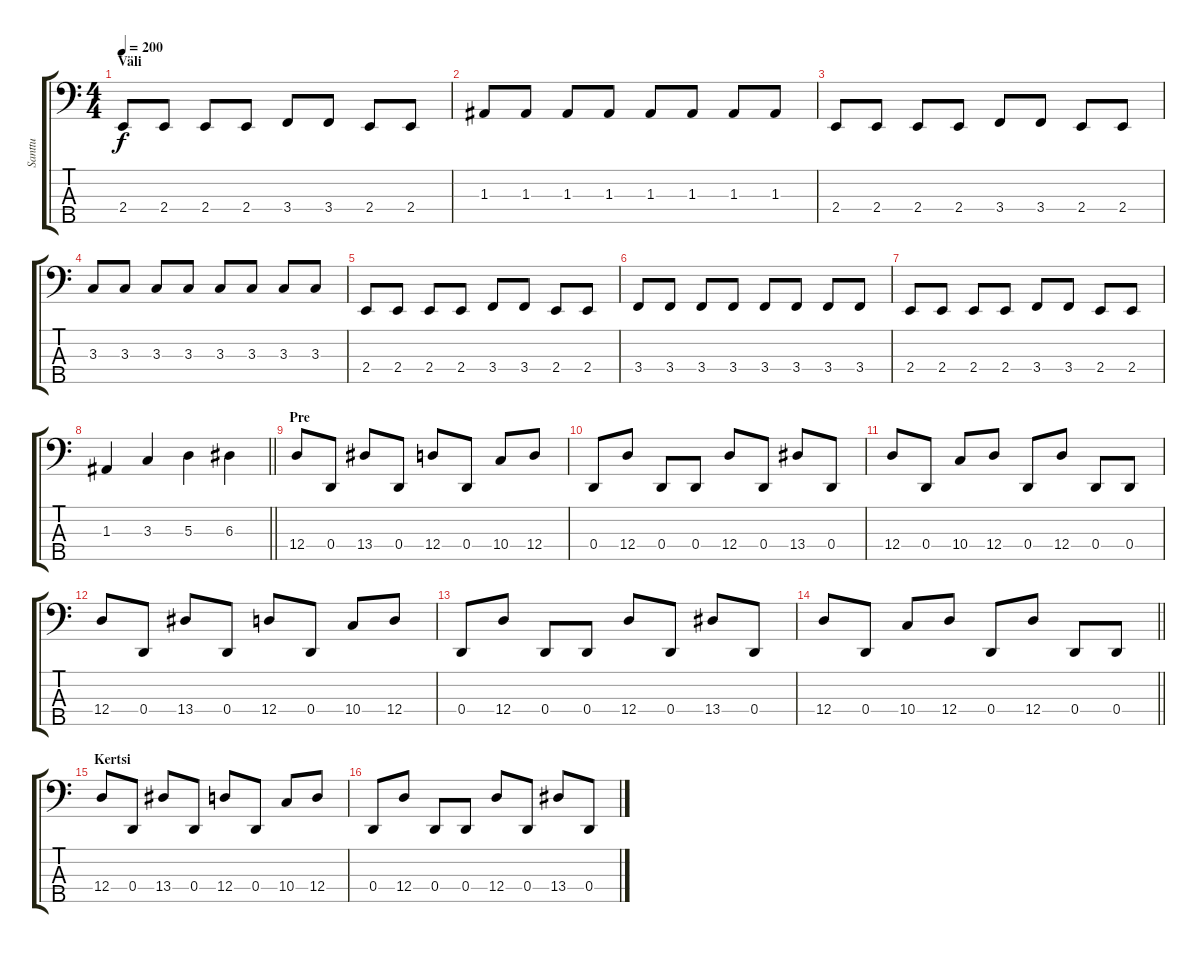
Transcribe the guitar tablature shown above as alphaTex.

\track ("Santtu" "Santtu") {instrument electricbasspick}
\staff {score tabs}
\tuning (G2 D2 A1 D1 A0) {hide}
\ts (4 4)
\section ("" "Väli")
\tempo 200
\clef f4
\ks c
2.4.8{dy f} 2.4.8 2.4.8 2.4.8 3.4.8 3.4.8 2.4.8 2.4.8 |
1.3.8 1.3.8 1.3.8 1.3.8 1.3.8 1.3.8 1.3.8 1.3.8 |
2.4.8 2.4.8 2.4.8 2.4.8 3.4.8 3.4.8 2.4.8 2.4.8 |
3.3.8 3.3.8 3.3.8 3.3.8 3.3.8 3.3.8 3.3.8 3.3.8 |
2.4.8 2.4.8 2.4.8 2.4.8 3.4.8 3.4.8 2.4.8 2.4.8 |
3.4.8 3.4.8 3.4.8 3.4.8 3.4.8 3.4.8 3.4.8 3.4.8 |
2.4.8 2.4.8 2.4.8 2.4.8 3.4.8 3.4.8 2.4.8 2.4.8 |
\barLineRight lightlight
1.3.4 3.3.4 5.3.4 6.3.4 |
\section ("" "Pre")
12.4.8 0.4.8 13.4.8 0.4.8 12.4.8 0.4.8 10.4.8 12.4.8 |
0.4.8 12.4.8 0.4.8 0.4.8 12.4.8 0.4.8 13.4.8 0.4.8 |
12.4.8 0.4.8 10.4.8 12.4.8 0.4.8 12.4.8 0.4.8 0.4.8 |
12.4.8 0.4.8 13.4.8 0.4.8 12.4.8 0.4.8 10.4.8 12.4.8 |
0.4.8 12.4.8 0.4.8 0.4.8 12.4.8 0.4.8 13.4.8 0.4.8 |
\barLineRight lightlight
12.4.8 0.4.8 10.4.8 12.4.8 0.4.8 12.4.8 0.4.8 0.4.8 |
\section ("" "Kertsi")
12.4.8 0.4.8 13.4.8 0.4.8 12.4.8 0.4.8 10.4.8 12.4.8 |
0.4.8 12.4.8 0.4.8 0.4.8 12.4.8 0.4.8 13.4.8 0.4.8
